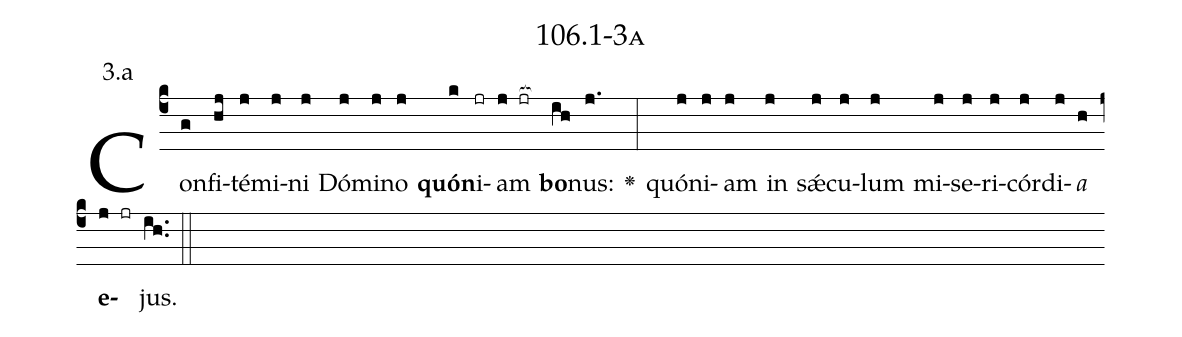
name: 106.1-3a;
annotation: 3.a;
%%
(c4)Con(g)fi(hj)té(j)mi(j)ni(j) Dó(j)mi(j)no(j) <b>quón</b>(k)i(jr)am(j jr[ocb:1{]) <b>bo</b>(ih[ocb:0}])nus:(j.) <v>\greheightstar</v>(:) quón(j)i(j)am(j) in(j) sǽ(j)cu(j)lum(j) mi(j)se(j)ri(j)cór(j)di(j)<i>a</i>(h) <b>e</b>(j jr)jus.(ih..) (::)


%E(j) u(j) o(j) u(h) a(j) e.(ih..) (::)
